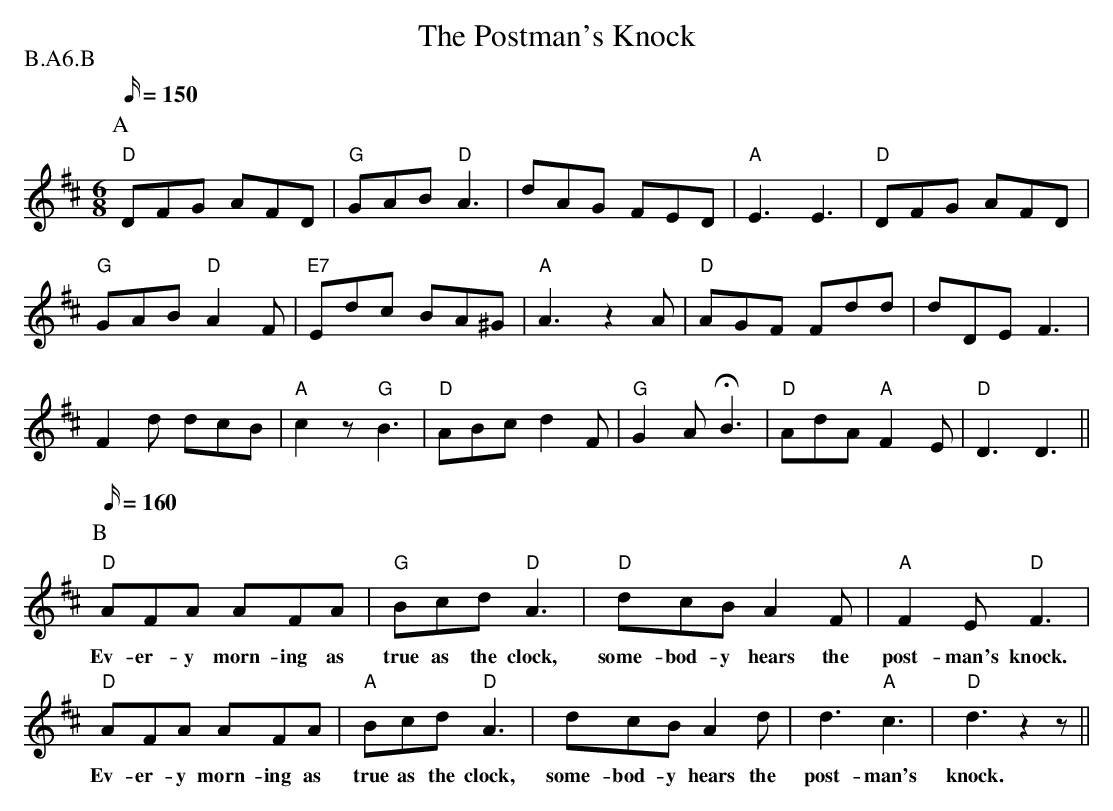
X:1
T:Postman's Knock, The
M:6/8
P:B.A6.B
L:1/16
K:D
Q:150
P:A
"D" D2F2G2 A2F2D2 | "G" G2A2B2 "D" A6 | d2A2G2 F2E2D2 |\
"A" E6 E6 | "D" D2F2G2 A2F2D2 |
"G" G2A2B2 "D" A4 F2 | "E7" E2d2c2 B2A2^G2 | "A" A6 z4 A2 |\
"D" A2G2F2 F2d2d2 | d2D2E2 F6 |
F4 d2 d2c2B2 | "A" c4 z2 "G" B6 | "D" A2B2c2 d4 F2 |\
"G" G4 A2 !fermata!B6 | "D" A2d2A2 "A" F4 E2 | "D" D6 D6 ||
Q:160
P:B
"D" A2F2A2  A2F2A2 | "G" B2c2d2  "D" A6 |\
w: Ev-er-y morn-ing as true as the clock,
"D" d2c2B2     A4    F2   | "A" F4 E2  "D" F6 |
w: some-bod-y hears the    post-man's  knock.
"D" A2F2A2  A2F2A2| "A" B2c2d2  "D" A6    |\
w: Ev-er-y morn-ing as true as the clock,
    d2c2B2    A4    d2   |  d6     "A" c6 | "D" d6     z4 z2 ||
w: some-bod-y hears the    post-       man's   knock.
